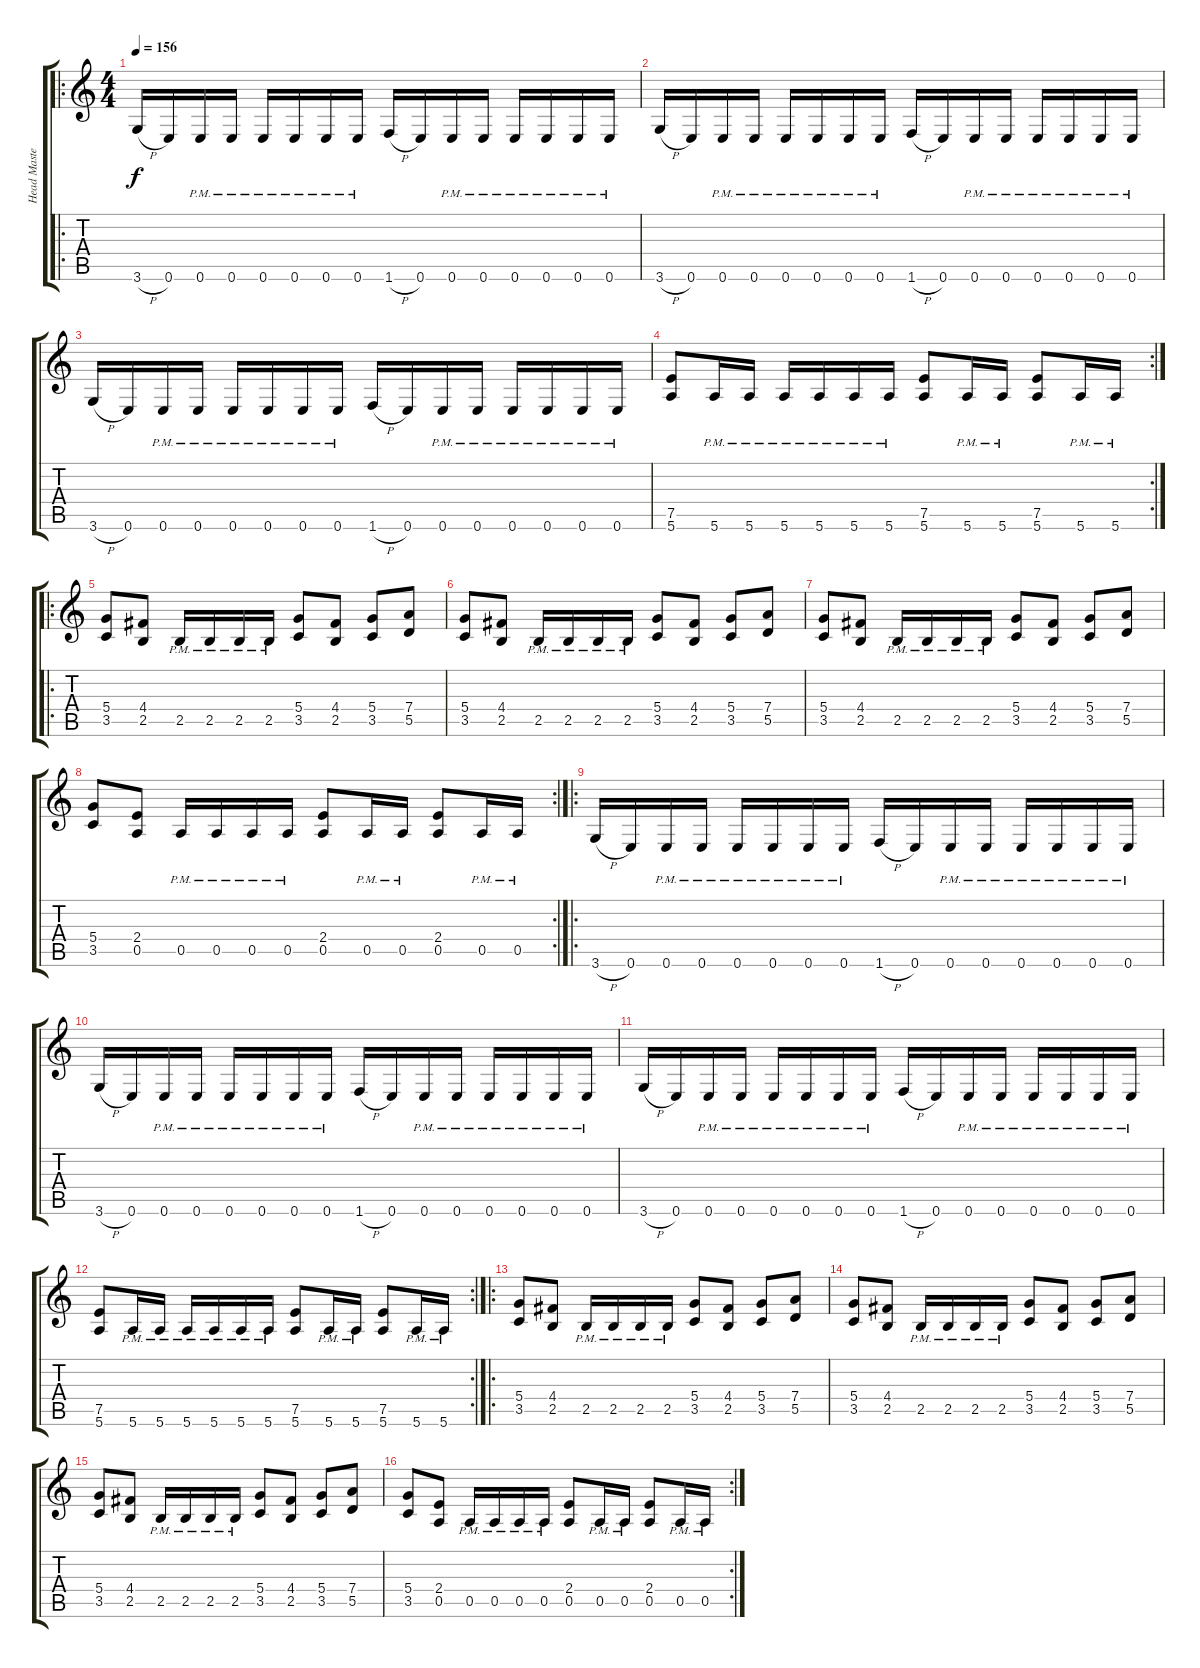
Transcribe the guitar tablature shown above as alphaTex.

\track ("Head Master" "Head Maste") {instrument distortionguitar}
\staff {score tabs}
\tuning (E4 B3 G3 D3 A2 E2) {hide}
\ro
\ts (4 4)
\tempo 156
\clef g2
\ks c
3.6{h}.16{dy f} 0.6.16 0.6{pm}.16 0.6{pm}.16 0.6{pm}.16 0.6{pm}.16 0.6{pm}.16 0.6{pm}.16 1.6{h}.16 0.6.16 0.6{pm}.16 0.6{pm}.16 0.6{pm}.16 0.6{pm}.16 0.6{pm}.16 0.6{pm}.16 |
3.6{h}.16 0.6.16 0.6{pm}.16 0.6{pm}.16 0.6{pm}.16 0.6{pm}.16 0.6{pm}.16 0.6{pm}.16 1.6{h}.16 0.6.16 0.6{pm}.16 0.6{pm}.16 0.6{pm}.16 0.6{pm}.16 0.6{pm}.16 0.6{pm}.16 |
3.6{h}.16 0.6.16 0.6{pm}.16 0.6{pm}.16 0.6{pm}.16 0.6{pm}.16 0.6{pm}.16 0.6{pm}.16 1.6{h}.16 0.6.16 0.6{pm}.16 0.6{pm}.16 0.6{pm}.16 0.6{pm}.16 0.6{pm}.16 0.6{pm}.16 |
\rc 2
(7.5 5.6).8 5.6{pm}.16 5.6{pm}.16 5.6{pm}.16 5.6{pm}.16 5.6{pm}.16 5.6{pm}.16 (7.5 5.6).8 5.6{pm}.16 5.6{pm}.16 (7.5 5.6).8 5.6{pm}.16 5.6{pm}.16 |
\ro
(5.4 3.5).8 (4.4 2.5).8 2.5{pm}.16 2.5{pm}.16 2.5{pm}.16 2.5{pm}.16 (5.4 3.5).8 (4.4 2.5).8 (5.4 3.5).8 (7.4 5.5).8 |
(5.4 3.5).8 (4.4 2.5).8 2.5{pm}.16 2.5{pm}.16 2.5{pm}.16 2.5{pm}.16 (5.4 3.5).8 (4.4 2.5).8 (5.4 3.5).8 (7.4 5.5).8 |
(5.4 3.5).8 (4.4 2.5).8 2.5{pm}.16 2.5{pm}.16 2.5{pm}.16 2.5{pm}.16 (5.4 3.5).8 (4.4 2.5).8 (5.4 3.5).8 (7.4 5.5).8 |
\rc 2
(5.4 3.5).8 (2.4 0.5).8 0.5{pm}.16 0.5{pm}.16 0.5{pm}.16 0.5{pm}.16 (2.4 0.5).8 0.5{pm}.16 0.5{pm}.16 (2.4 0.5).8 0.5{pm}.16 0.5{pm}.16 |
\ro
3.6{h}.16 0.6.16 0.6{pm}.16 0.6{pm}.16 0.6{pm}.16 0.6{pm}.16 0.6{pm}.16 0.6{pm}.16 1.6{h}.16 0.6.16 0.6{pm}.16 0.6{pm}.16 0.6{pm}.16 0.6{pm}.16 0.6{pm}.16 0.6{pm}.16 |
3.6{h}.16 0.6.16 0.6{pm}.16 0.6{pm}.16 0.6{pm}.16 0.6{pm}.16 0.6{pm}.16 0.6{pm}.16 1.6{h}.16 0.6.16 0.6{pm}.16 0.6{pm}.16 0.6{pm}.16 0.6{pm}.16 0.6{pm}.16 0.6{pm}.16 |
3.6{h}.16 0.6.16 0.6{pm}.16 0.6{pm}.16 0.6{pm}.16 0.6{pm}.16 0.6{pm}.16 0.6{pm}.16 1.6{h}.16 0.6.16 0.6{pm}.16 0.6{pm}.16 0.6{pm}.16 0.6{pm}.16 0.6{pm}.16 0.6{pm}.16 |
\rc 2
(7.5 5.6).8 5.6{pm}.16 5.6{pm}.16 5.6{pm}.16 5.6{pm}.16 5.6{pm}.16 5.6{pm}.16 (7.5 5.6).8 5.6{pm}.16 5.6{pm}.16 (7.5 5.6).8 5.6{pm}.16 5.6{pm}.16 |
\ro
(5.4 3.5).8 (4.4 2.5).8 2.5{pm}.16 2.5{pm}.16 2.5{pm}.16 2.5{pm}.16 (5.4 3.5).8 (4.4 2.5).8 (5.4 3.5).8 (7.4 5.5).8 |
(5.4 3.5).8 (4.4 2.5).8 2.5{pm}.16 2.5{pm}.16 2.5{pm}.16 2.5{pm}.16 (5.4 3.5).8 (4.4 2.5).8 (5.4 3.5).8 (7.4 5.5).8 |
(5.4 3.5).8 (4.4 2.5).8 2.5{pm}.16 2.5{pm}.16 2.5{pm}.16 2.5{pm}.16 (5.4 3.5).8 (4.4 2.5).8 (5.4 3.5).8 (7.4 5.5).8 |
\rc 2
(5.4 3.5).8 (2.4 0.5).8 0.5{pm}.16 0.5{pm}.16 0.5{pm}.16 0.5{pm}.16 (2.4 0.5).8 0.5{pm}.16 0.5{pm}.16 (2.4 0.5).8 0.5{pm}.16 0.5{pm}.16
